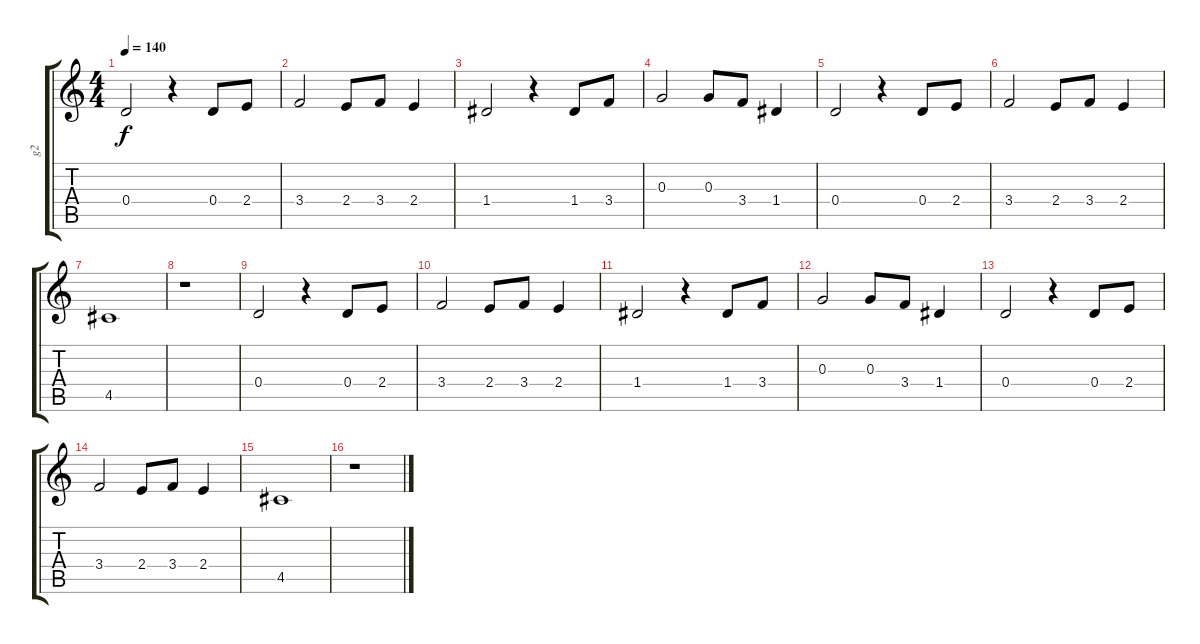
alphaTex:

\track ("g2" "g2") {instrument overdrivenguitar}
\staff {score tabs}
\tuning (E4 B3 G3 D3 A2 E2) {hide}
\ts (4 4)
\tempo 140
\clef g2
\ks c
0.4.2{dy f instrument overdrivenguitar} r.4 0.4.8 2.4.8 |
3.4.2 2.4.8 3.4.8 2.4.4 |
1.4.2 r.4 1.4.8 3.4.8 |
0.3.2 0.3.8 3.4.8 1.4.4 |
0.4.2 r.4 0.4.8 2.4.8 |
3.4.2 2.4.8 3.4.8 2.4.4 |
4.5.1 |
r.1 |
0.4.2 r.4 0.4.8 2.4.8 |
3.4.2 2.4.8 3.4.8 2.4.4 |
1.4.2 r.4 1.4.8 3.4.8 |
0.3.2 0.3.8 3.4.8 1.4.4 |
0.4.2 r.4 0.4.8 2.4.8 |
3.4.2 2.4.8 3.4.8 2.4.4 |
4.5.1 |
r.1
